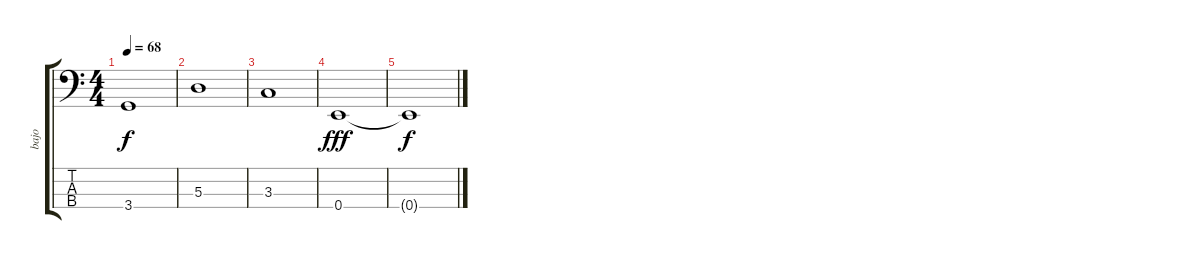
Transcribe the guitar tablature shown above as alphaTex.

\track ("bajo" "bajo") {instrument electricbassfinger}
\staff {score tabs}
\tuning (G2 D2 A1 E1) {hide}
\ts (4 4)
\tempo 68
\clef f4
\ks c
3.4.1{dy f} |
5.3.1 |
3.3.1 |
0.4.1{dy fff} |
0.4{t}.1{dy f}
